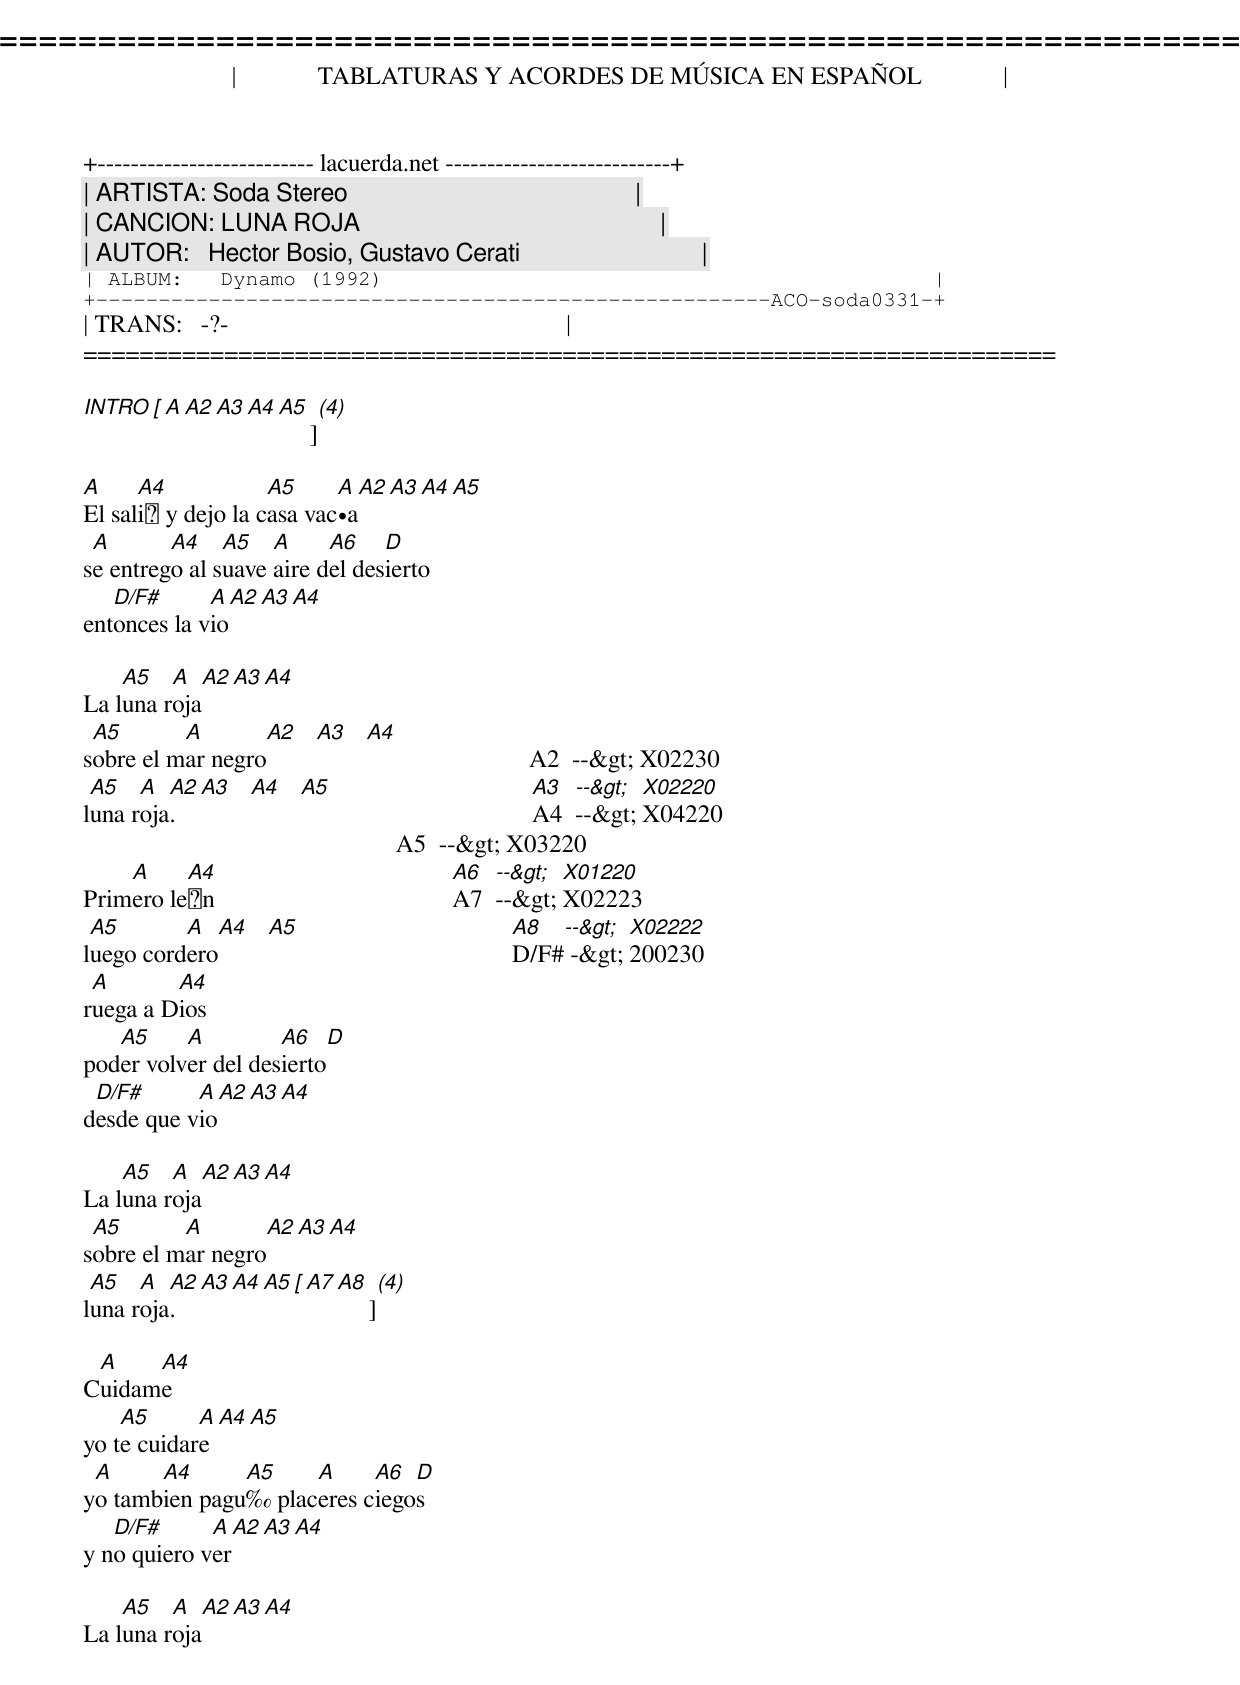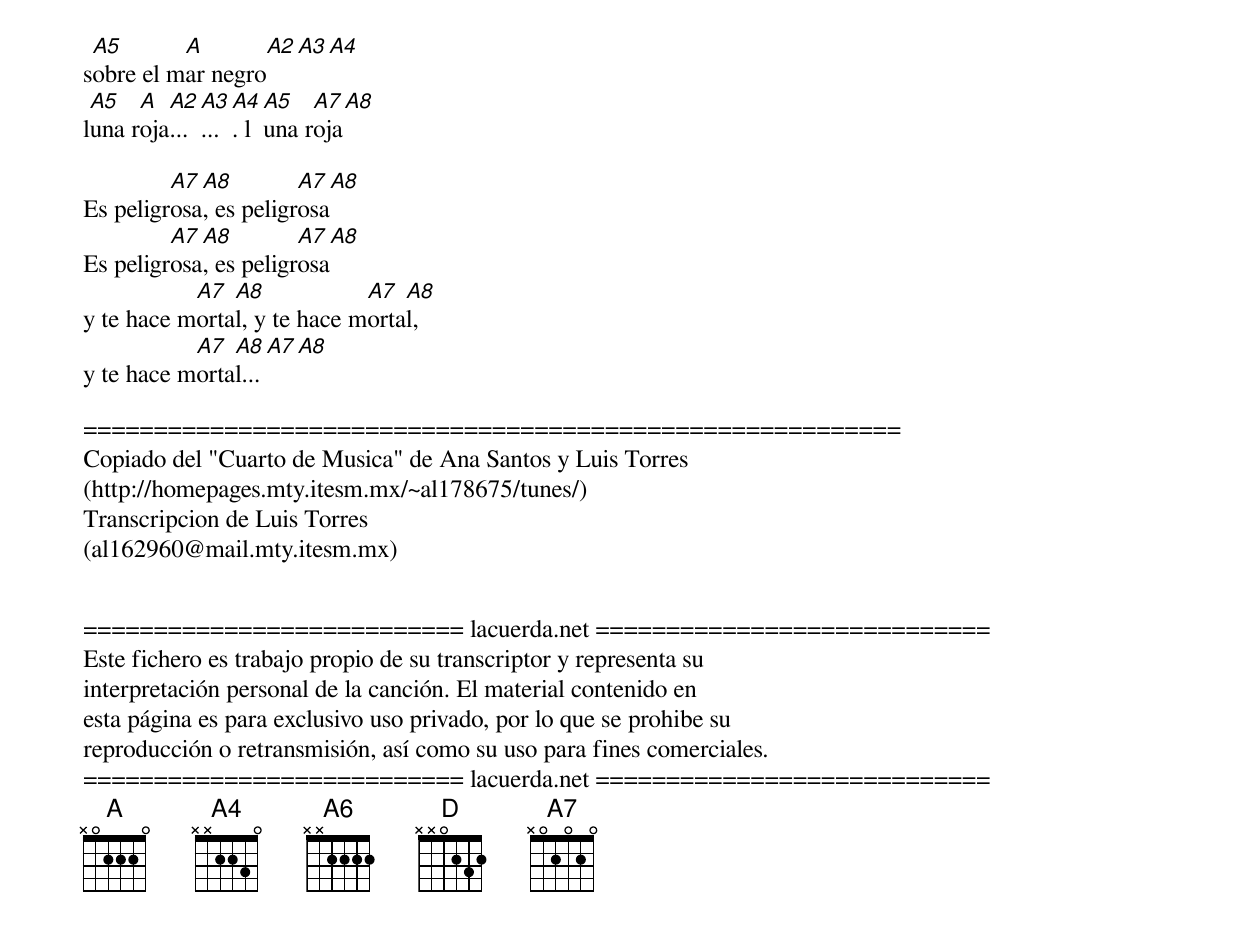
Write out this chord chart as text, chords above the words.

=====================================================================
|             TABLATURAS Y ACORDES DE MÚSICA EN ESPAÑOL             |
+-------------------------- lacuerda.net ---------------------------+
| ARTISTA: Soda Stereo                                              |
| CANCION: LUNA ROJA                                                |
| AUTOR:   Hector Bosio, Gustavo Cerati                             |
| ALBUM:   Dynamo (1992)                                            |
+------------------------------------------------------ACO-soda0331-+
| TRANS:   -?-                                                      |
=====================================================================

INTRO [ A A2 A3 A4 A5 ] (4)

A     A4            A5     A A2 A3 A4 A5
El sali y dejo la casa vaca
 A       A4    A5   A     A6    D
se entrego al suave aire del desierto
   D/F#      A A2 A3 A4
entonces la vio

    A5   A  A2 A3 A4
La luna roja
 A5       A       A2 A3 A4
sobre el mar negro                                A2  --&gt; X02230
 A5   A  A2 A3 A4 A5                              A3  --&gt; X02220
luna roja.                                        A4  --&gt; X04220
                                                  A5  --&gt; X03220
    A     A4                                      A6  --&gt; X01220
Primero len                                      A7  --&gt; X02223
 A5       A  A4 A5                                A8  --&gt; X02222
luego cordero                                     D/F# -&gt; 200230
 A       A4
ruega a Dios
   A5     A         A6   D
poder volver del desierto
 D/F#      A A2 A3 A4
desde que vio

    A5   A  A2 A3 A4
La luna roja
 A5       A       A2 A3 A4
sobre el mar negro
 A5   A  A2 A3 A4 A5   [ A7 A8 ] (4)
luna roja.

 A    A4
Cuidame
    A5      A A4 A5
yo te cuidare
 A     A4      A5    A     A6  D
yo tambien pagu placeres ciegos
   D/F#      A A2 A3 A4
y no quiero ver

    A5   A  A2 A3 A4
La luna roja
 A5       A       A2 A3 A4
sobre el mar negro
 A5   A  A2 A3 A4 A5   A7 A8
luna roja....... luna roja

         A7 A8         A7  A8
Es peligrosa, es peligrosa
         A7 A8         A7  A8
Es peligrosa, es peligrosa
           A7  A8            A7  A8
y te hace mortal, y te hace mortal,
           A7  A8  A7 A8
y te hace mortal...

==========================================================
Copiado del "Cuarto de Musica" de Ana Santos y Luis Torres
(http://homepages.mty.itesm.mx/~al178675/tunes/)
Transcripcion de Luis Torres
(al162960@mail.mty.itesm.mx)


=========================== lacuerda.net ============================
Este fichero es trabajo propio de su transcriptor y representa su
interpretación personal de la canción. El material contenido en
esta página es para exclusivo uso privado, por lo que se prohibe su
reproducción o retransmisión, así como su uso para fines comerciales.
=========================== lacuerda.net ============================
